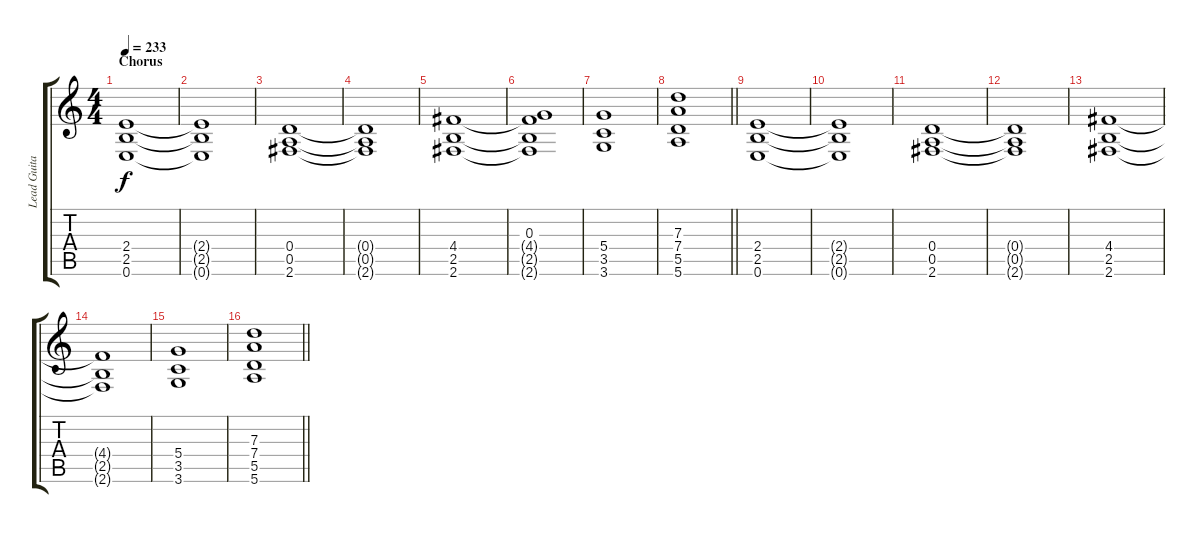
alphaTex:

\track ("Lead Guitar" "Lead Guita") {instrument overdrivenguitar}
\staff {score tabs}
\tuning (E4 B3 G3 D3 A2 E2) {hide}
\ts (4 4)
\section ("" "Chorus")
\tempo 233
\clef g2
\ks c
(2.4 2.5 0.6).1{dy f} |
(2.4{t} 2.5{t} 0.6{t}).1 |
(0.4 0.5 2.6).1 |
(0.4{t} 0.5{t} 2.6{t}).1 |
(4.4 2.5 2.6).1 |
(0.3 4.4{t} 2.5{t} 2.6{t}).1 |
(5.4 3.5 3.6).1 |
\barLineRight lightlight
(7.3 7.4 5.5 5.6).1 |
(2.4 2.5 0.6).1 |
(2.4{t} 2.5{t} 0.6{t}).1 |
(0.4 0.5 2.6).1 |
(0.4{t} 0.5{t} 2.6{t}).1 |
(4.4 2.5 2.6).1 |
(4.4{t} 2.5{t} 2.6{t}).1 |
(5.4 3.5 3.6).1 |
\barLineRight lightlight
(7.3 7.4 5.5 5.6).1
